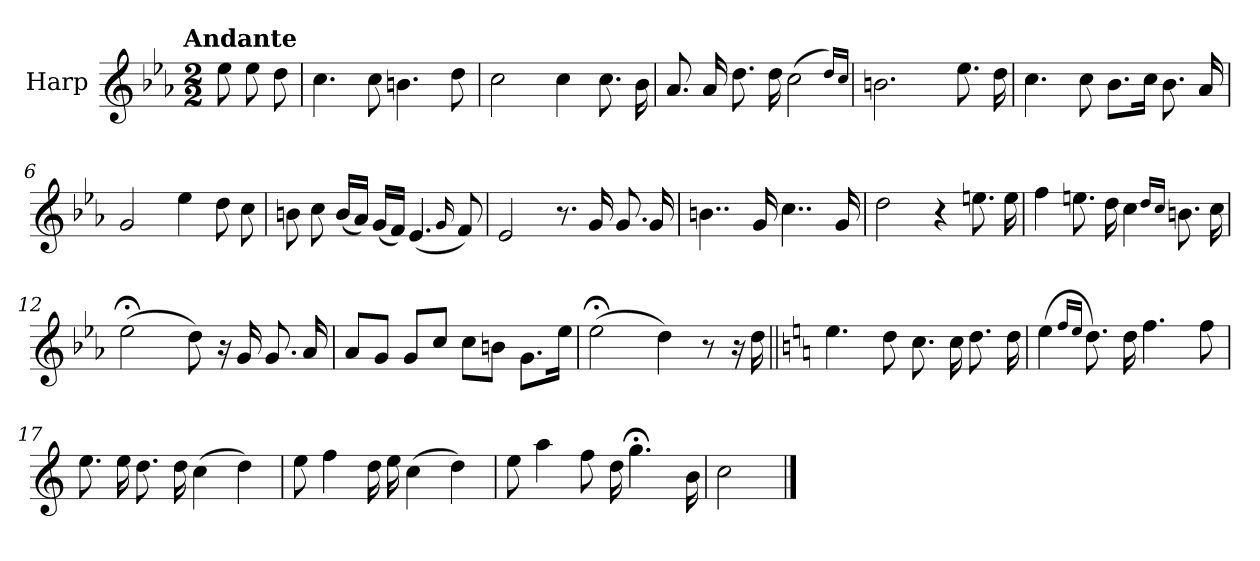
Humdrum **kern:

**kern
*part1
*staff1
*I"Harp
*I'Hrp.
*clefG2
*k[b-e-a-]
!!LO:TX:omd:t=Andante
*M2/2
*MM92
=
8ee-\
8ee-\
8dd\
=1
4.cc\
8cc\
4.bn\
8dd\
=2
2cc\
4cc\
8.cc\
16b-\
=3
8.a-/
16a-/
8.dd\
16dd\
(<2cc\
16qqdd/LL)
16qqcc/JJ
=4
2.bn\
8.ee-\
16dd\
=5
4.cc\
8cc\
8.b-\L
16cc\Jk
8.b-\
16a-/
=6
2g/
4ee-\
8dd\
8cc\
!!LO:LB:g=z
=7
8bn\
8cc\
(<16b/LL
16a-/JJ)
(<16g/LL
16f/JJ)
(<4.e-/
16qqg/
8f/)
=8
2e-/
8.r
16g/
8.g/
16g/
=9
4..bn\
16g/
4..cc\
16g/
=10
2dd\
4r
8.een\
16ee\
=11
4ff\
8.een\
16dd\
4cc\
16qqdd/LL
16qqcc/JJ
8.bn\
16cc\
!!LO:LB:g=z
=12
(>2ee-;<\
8dd\)
16r
16g/
8.g/
16a-/
=13
8a-/L
8g/J
8g/L
8cc/J
8cc\L
8bn\J
8.g\L
16ee-\Jk
=14
(>2ee-;<\
4dd\)
8r
16r
16dd\
!!LO:LB:g=z
=15||
*k[]
4.ee\
8dd\
8.cc\
16cc\
8.dd\
16dd\
=16
(<4ee\
16qqff/LL
16qqee/JJ
8.dd\)
16dd\
4.ff\
8ff\
=17
8.ee\
16ee\
8.dd\
16dd\
(>4cc\
4dd\)
=18
8ee\
4ff\
16dd\
16ee\
(>4cc\
4dd\)
=19
8ee\
4aa\
8ff\
16dd\
4.gg;<\
16b\
=20
2cc\
==
*-
